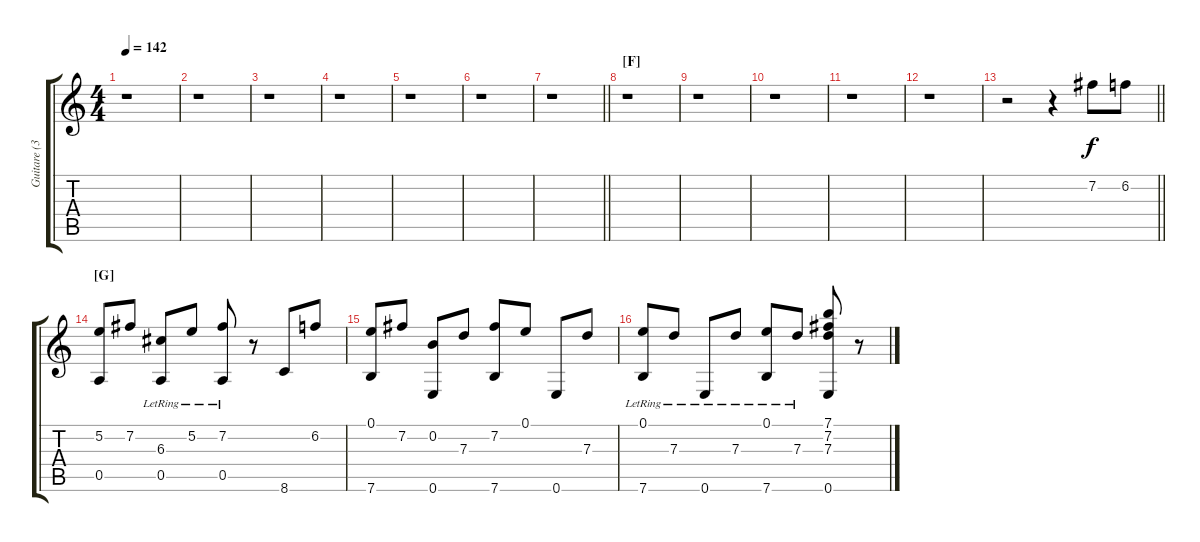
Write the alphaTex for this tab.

\track ("Guitare (3)" "Guitare (3") {instrument electricguitarjazz}
\staff {score tabs}
\tuning (E4 B3 G3 D3 A2 E2) {hide}
\ts (4 4)
\tempo 142
\clef g2
\ks c
r.1{dy f} |
r.1 |
r.1 |
r.1 |
r.1 |
r.1 |
\barLineRight lightlight
r.1 |
\section ("" "[F]")
r.1 |
r.1 |
r.1 |
r.1 |
r.1 |
\barLineRight lightlight
r.2 r.4 7.2.8 6.2.8 |
\section ("" "[G]")
(5.2 0.5).8 7.2.8 (6.3{lr} 0.5).8 5.2{lr}.8 (7.2{lr} 0.5).8 r.8 8.6.8 6.2.8 |
(0.1 7.6).8 7.2.8 (0.2 0.6).8 7.3.8 (7.2 7.6).8 0.1.8 0.6.8 7.3.8 |
(0.1{lr} 7.6{lr}).8 7.3{lr}.8 0.6{lr}.8 7.3{lr}.8 (0.1{lr} 7.6{lr}).8 7.3{lr}.8 (7.1 7.2 7.3 0.6).8 r.8
